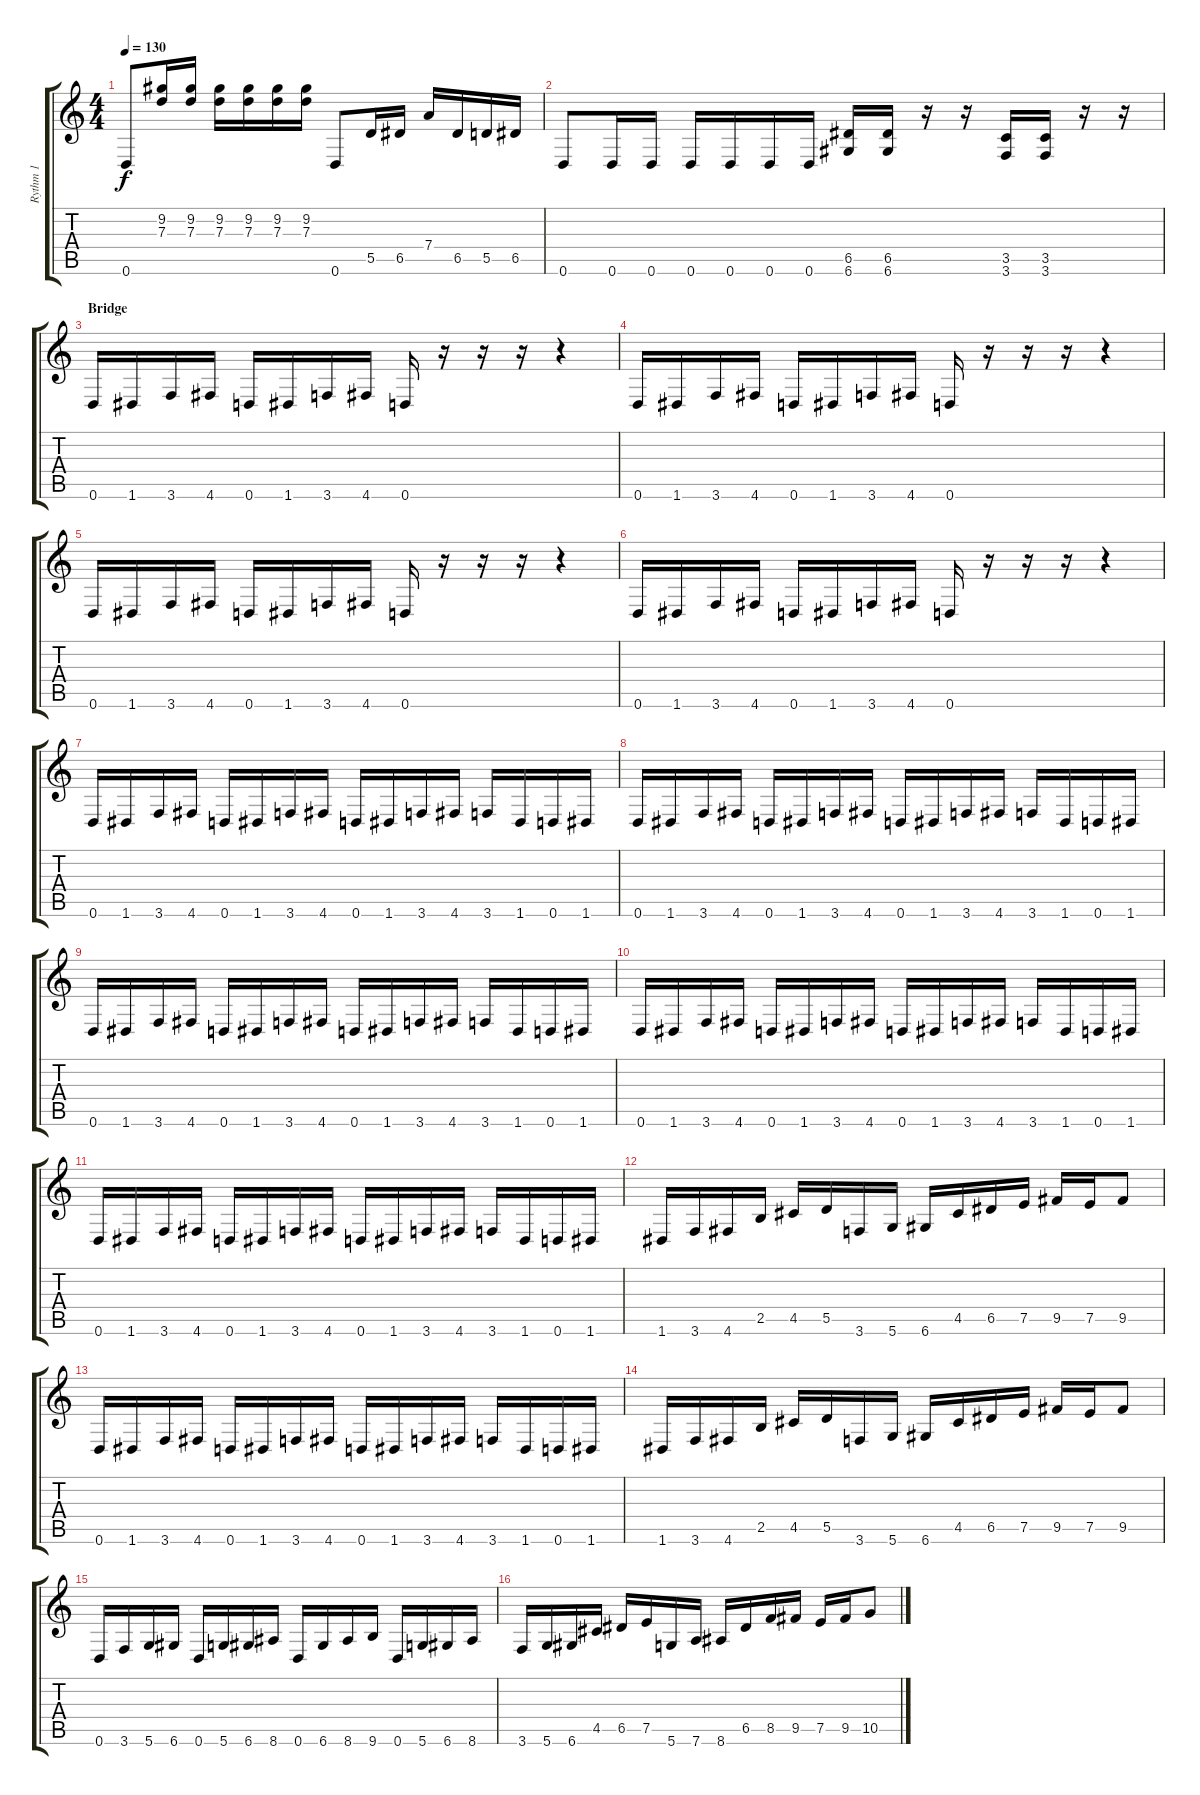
\track ("Rythm 1" "Rythm 1") {instrument distortionguitar}
\staff {score tabs}
\tuning (E4 B3 G3 D3 A2 D2) {hide}
\ts (4 4)
\tempo 130
\clef g2
\ks c
0.6.8{dy f} (9.2 7.3).16 (9.2 7.3).16 (9.2 7.3).16 (9.2 7.3).16 (9.2 7.3).16 (9.2 7.3).16 0.6.8 5.5.16 6.5.16 7.4.16 6.5.16 5.5.16 6.5.16 |
0.6.8 0.6.16 0.6.16 0.6.16 0.6.16 0.6.16 0.6.16 (6.5 6.6).16 (6.5 6.6).16 r.16 r.16 (3.5 3.6).16 (3.5 3.6).16 r.16 r.16 |
\section ("" "Bridge")
0.6.16 1.6.16 3.6.16 4.6.16 0.6.16 1.6.16 3.6.16 4.6.16 0.6.16 r.16 r.16 r.16 r.4 |
0.6.16 1.6.16 3.6.16 4.6.16 0.6.16 1.6.16 3.6.16 4.6.16 0.6.16 r.16 r.16 r.16 r.4 |
0.6.16 1.6.16 3.6.16 4.6.16 0.6.16 1.6.16 3.6.16 4.6.16 0.6.16 r.16 r.16 r.16 r.4 |
0.6.16 1.6.16 3.6.16 4.6.16 0.6.16 1.6.16 3.6.16 4.6.16 0.6.16 r.16 r.16 r.16 r.4 |
0.6.16 1.6.16 3.6.16 4.6.16 0.6.16 1.6.16 3.6.16 4.6.16 0.6.16 1.6.16 3.6.16 4.6.16 3.6.16 1.6.16 0.6.16 1.6.16 |
0.6.16 1.6.16 3.6.16 4.6.16 0.6.16 1.6.16 3.6.16 4.6.16 0.6.16 1.6.16 3.6.16 4.6.16 3.6.16 1.6.16 0.6.16 1.6.16 |
0.6.16 1.6.16 3.6.16 4.6.16 0.6.16 1.6.16 3.6.16 4.6.16 0.6.16 1.6.16 3.6.16 4.6.16 3.6.16 1.6.16 0.6.16 1.6.16 |
0.6.16 1.6.16 3.6.16 4.6.16 0.6.16 1.6.16 3.6.16 4.6.16 0.6.16 1.6.16 3.6.16 4.6.16 3.6.16 1.6.16 0.6.16 1.6.16 |
0.6.16 1.6.16 3.6.16 4.6.16 0.6.16 1.6.16 3.6.16 4.6.16 0.6.16 1.6.16 3.6.16 4.6.16 3.6.16 1.6.16 0.6.16 1.6.16 |
1.6.16 3.6.16 4.6.16 2.5.16 4.5.16 5.5.16 3.6.16 5.6.16 6.6.16 4.5.16 6.5.16 7.5.16 9.5.16 7.5.16 9.5.8 |
0.6.16 1.6.16 3.6.16 4.6.16 0.6.16 1.6.16 3.6.16 4.6.16 0.6.16 1.6.16 3.6.16 4.6.16 3.6.16 1.6.16 0.6.16 1.6.16 |
1.6.16 3.6.16 4.6.16 2.5.16 4.5.16 5.5.16 3.6.16 5.6.16 6.6.16 4.5.16 6.5.16 7.5.16 9.5.16 7.5.16 9.5.8 |
0.6.16 3.6.16 5.6.16 6.6.16 0.6.16 5.6.16 6.6.16 8.6.16 0.6.16 6.6.16 8.6.16 9.6.16 0.6.16 5.6.16 6.6.16 8.6.16 |
3.6.16 5.6.16 6.6.16 4.5.16 6.5.16 7.5.16 5.6.16 7.6.16 8.6.16 6.5.16 8.5.16 9.5.16 7.5.16 9.5.16 10.5.8
